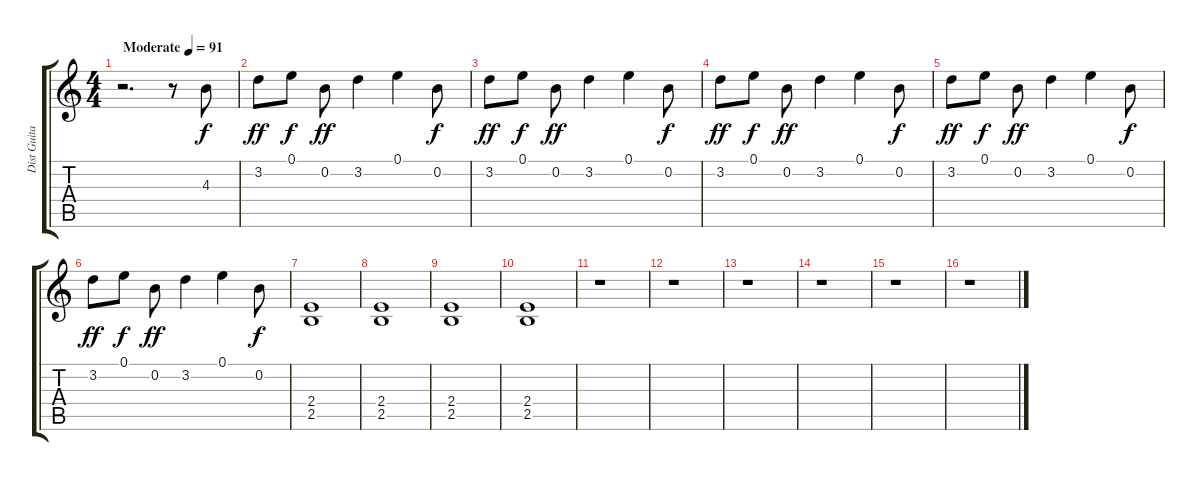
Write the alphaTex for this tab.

\track ("Dist Guitar (chords)" "Dist Guita") {instrument overdrivenguitar}
\staff {score tabs}
\tuning (E4 B3 G3 D3 A2 E2) {hide}
\ts (4 4)
\tempo (91 "Moderate")
\clef g2
\ks c
r.2{d dy f instrument overdrivenguitar} r.8 4.3.8 |
3.2.8{dy ff} 0.1.8{dy f} 0.2.8{dy ff} 3.2.4 0.1.4 0.2.8{dy f} |
3.2.8{dy ff} 0.1.8{dy f} 0.2.8{dy ff} 3.2.4 0.1.4 0.2.8{dy f} |
3.2.8{dy ff} 0.1.8{dy f} 0.2.8{dy ff} 3.2.4 0.1.4 0.2.8{dy f} |
3.2.8{dy ff} 0.1.8{dy f} 0.2.8{dy ff} 3.2.4 0.1.4 0.2.8{dy f} |
3.2.8{dy ff} 0.1.8{dy f} 0.2.8{dy ff} 3.2.4 0.1.4 0.2.8{dy f} |
(2.4 2.5).1{volume 11 balance 16} |
(2.4 2.5).1 |
(2.4 2.5).1 |
(2.4 2.5).1 |
r.1 |
r.1 |
r.1 |
r.1 |
r.1 |
r.1
